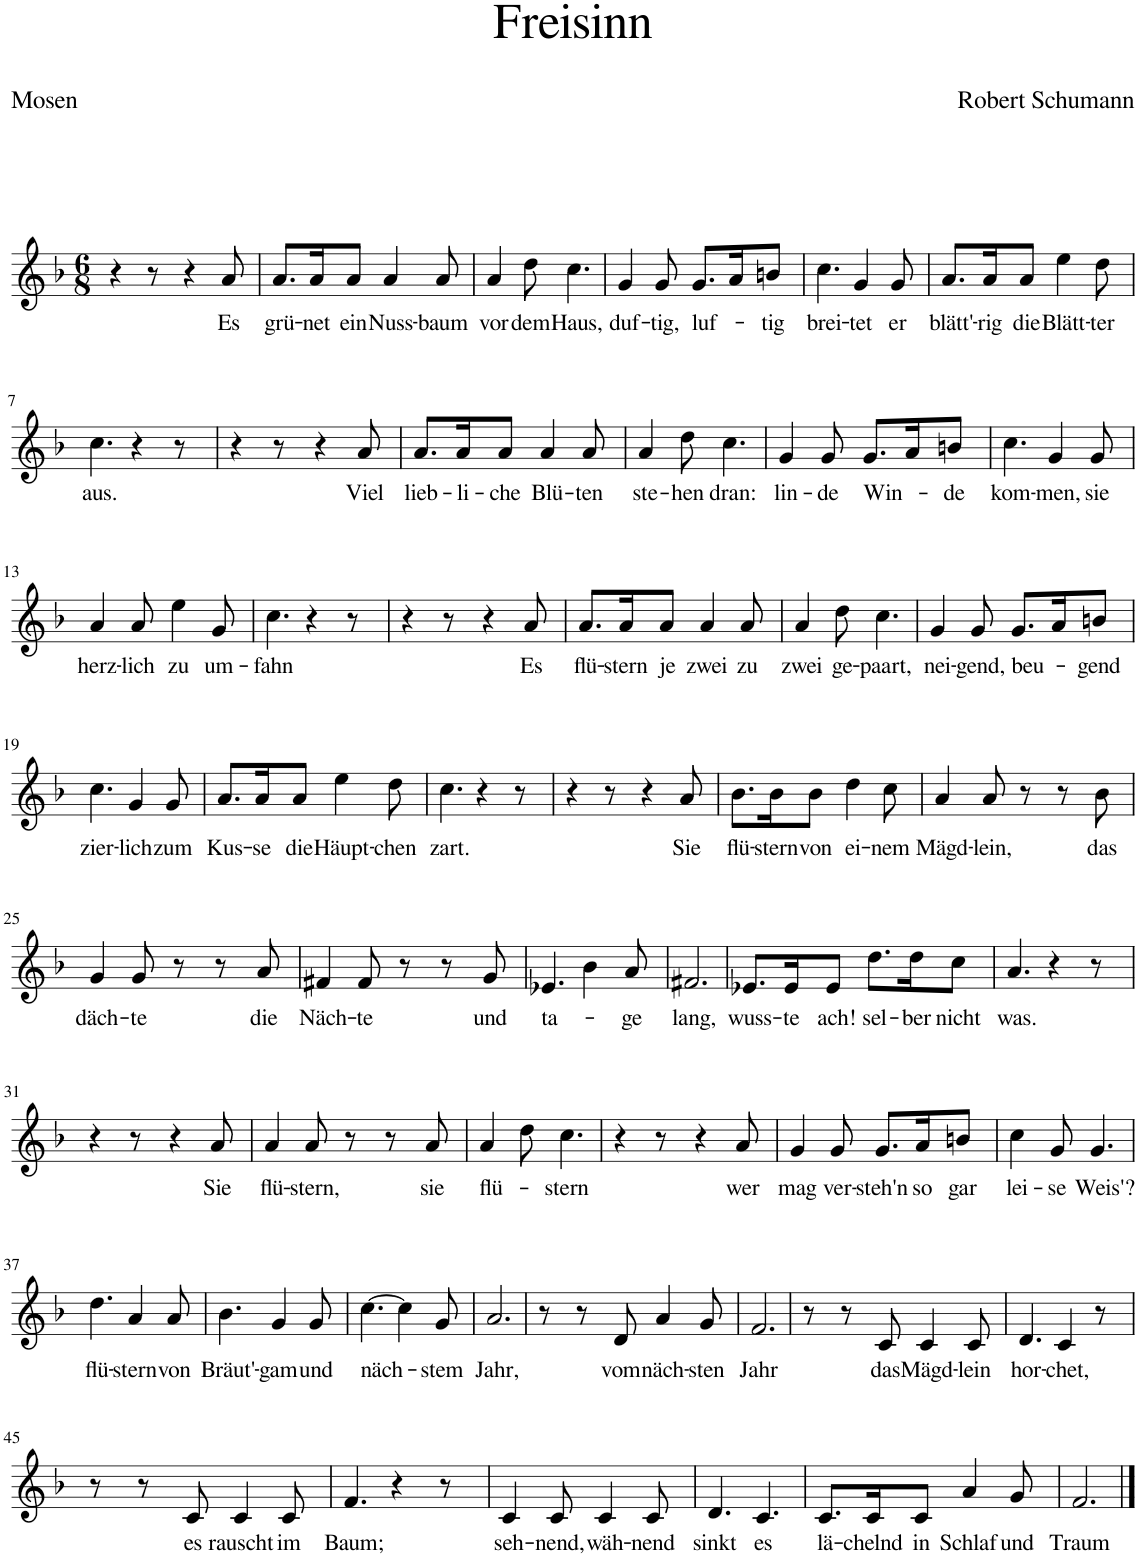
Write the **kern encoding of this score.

**kern	**text
*part1	*part1
*staff1	*staff1
*I"Piano	*
*I'Pno	*
*clefG2	*
*k[b-]	*
*M6/8	*
=1	=1
4r	.
8r	.
4r	.
!	!LO:LY:b
8a/	Es
=2	=2
!	!LO:LY:b
8.a/L	grü-
!	!LO:LY:b
16a/K	-net
!	!LO:LY:b
8a/J	ein
!	!LO:LY:b
4a/	Nuss-
!	!LO:LY:b
8a/	-baum
=3	=3
!	!LO:LY:b
4a/	vor
!	!LO:LY:b
8dd\	dem
!	!LO:LY:b
4.cc\	Haus,
=4	=4
!	!LO:LY:b
4g/	duf-
!	!LO:LY:b
8g/	-tig,
!	!LO:LY:b
8.g/L	luf-
16a/K	.
!	!LO:LY:b
8bn/J	-tig
=5	=5
!	!LO:LY:b
4.cc\	brei-
!	!LO:LY:b
4g/	-tet
!	!LO:LY:b
8g/	er
=6	=6
!	!LO:LY:b
8.a/L	blätt'-
!	!LO:LY:b
16a/K	-rig
!	!LO:LY:b
8a/J	die
!	!LO:LY:b
4ee\	Blätt-
!	!LO:LY:b
8dd\	-ter
!!LO:LB:g=z
=7	=7
!	!LO:LY:b
4.cc\	aus.
4r	.
8r	.
=8	=8
4r	.
8r	.
4r	.
!	!LO:LY:b
8a/	Viel
=9	=9
!	!LO:LY:b
8.a/L	lieb-
!	!LO:LY:b
16a/K	-li-
!	!LO:LY:b
8a/J	-che
!	!LO:LY:b
4a/	Blü-
!	!LO:LY:b
8a/	-ten
=10	=10
!	!LO:LY:b
4a/	ste-
!	!LO:LY:b
8dd\	-hen
!	!LO:LY:b
4.cc\	dran:
=11	=11
!	!LO:LY:b
4g/	lin-
!	!LO:LY:b
8g/	-de
!	!LO:LY:b
8.g/L	Win-
16a/K	.
!	!LO:LY:b
8bn/J	de
=12	=12
!	!LO:LY:b
4.cc\	kom-
!	!LO:LY:b
4g/	-men,
!	!LO:LY:b
8g/	sie
!!LO:LB:g=z
=13	=13
!	!LO:LY:b
4a/	herz-
!	!LO:LY:b
8a/	-lich
!	!LO:LY:b
4ee\	zu
!	!LO:LY:b
8g/	um-
=14	=14
!	!LO:LY:b
4.cc\	-fahn
4r	.
8r	.
=15	=15
4r	.
8r	.
4r	.
!	!LO:LY:b
8a/	Es
=16	=16
!	!LO:LY:b
8.a/L	flü-
!	!LO:LY:b
16a/K	-stern
!	!LO:LY:b
8a/J	je
!	!LO:LY:b
4a/	zwei
!	!LO:LY:b
8a/	zu
=17	=17
!	!LO:LY:b
4a/	zwei
!	!LO:LY:b
8dd\	ge-
!	!LO:LY:b
4.cc\	-paart,
=18	=18
!	!LO:LY:b
4g/	nei-
!	!LO:LY:b
8g/	-gend,
!	!LO:LY:b
8.g/L	beu-
16a/K	.
!	!LO:LY:b
8bn/J	gend
!!LO:LB:g=z
=19	=19
!	!LO:LY:b
4.cc\	zier-
!	!LO:LY:b
4g/	-lich
!	!LO:LY:b
8g/	zum
=20	=20
!	!LO:LY:b
8.a/L	Kus-
!	!LO:LY:b
16a/K	-se
!	!LO:LY:b
8a/J	die
!	!LO:LY:b
4ee\	Häupt-
!	!LO:LY:b
8dd\	-chen
=21	=21
!	!LO:LY:b
4.cc\	zart.
4r	.
8r	.
=22	=22
4r	.
8r	.
4r	.
!	!LO:LY:b
8a/	Sie
=23	=23
!	!LO:LY:b
8.b-\L	flü-
!	!LO:LY:b
16b-\K	-stern
!	!LO:LY:b
8b-\J	von
!	!LO:LY:b
4dd\	ei-
!	!LO:LY:b
8cc\	-nem
=24	=24
!	!LO:LY:b
4a/	Mägd-
!	!LO:LY:b
8a/	-lein,
8r	.
8r	.
!	!LO:LY:b
8b-\	das
!!LO:LB:g=z
=25	=25
!	!LO:LY:b
4g/	däch-
!	!LO:LY:b
8g/	-te
8r	.
8r	.
!	!LO:LY:b
8a/	die
=26	=26
!	!LO:LY:b
4f#X/	Näch-
!	!LO:LY:b
8f#/	-te
8r	.
8r	.
!	!LO:LY:b
8g/	und
=27	=27
!	!LO:LY:b
4.e-X/	ta-
4b-\	.
!	!LO:LY:b
8a/	-ge
=28	=28
!	!LO:LY:b
2.f#X/	lang,
=29	=29
!	!LO:LY:b
8.e-X/L	wuss-
!	!LO:LY:b
16e-/K	-te
!	!LO:LY:b
8e-/J	ach!
!	!LO:LY:b
8.dd\L	sel-
!	!LO:LY:b
16dd\K	-ber
!	!LO:LY:b
8cc\J	nicht
=30	=30
!	!LO:LY:b
4.a/	was.
4r	.
8r	.
!!LO:LB:g=z
=31	=31
4r	.
8r	.
4r	.
!	!LO:LY:b
8a/	Sie
=32	=32
!	!LO:LY:b
4a/	flü-
!	!LO:LY:b
8a/	-stern,
8r	.
8r	.
!	!LO:LY:b
8a/	sie
=33	=33
!	!LO:LY:b
4a/	flü-
8dd\	.
!	!LO:LY:b
4.cc\	-stern
=34	=34
4r	.
8r	.
4r	.
!	!LO:LY:b
8a/	wer
=35	=35
!	!LO:LY:b
4g/	mag
!	!LO:LY:b
8g/	ver-
!	!LO:LY:b
8.g/L	-steh'n
!	!LO:LY:b
16a/K	so
!	!LO:LY:b
8bn/J	gar
=36	=36
!	!LO:LY:b
4cc\	lei-
!	!LO:LY:b
8g/	-se
!	!LO:LY:b
4.g/	Weis'?
!!LO:LB:g=z
=37	=37
!	!LO:LY:b
4.dd\	flü-
!	!LO:LY:b
4a/	-stern
!	!LO:LY:b
8a/	von
=38	=38
!	!LO:LY:b
4.b-\	Bräut'-
!	!LO:LY:b
4g/	-gam
!	!LO:LY:b
8g/	und
=39	=39
!	!LO:LY:b
[4.cc\	näch-
4cc\]	.
!	!LO:LY:b
8g/	-stem
=40	=40
!	!LO:LY:b
2.a/	Jahr,
=41	=41
8r	.
8r	.
!	!LO:LY:b
8d/	vom
!	!LO:LY:b
4a/	näch-
!	!LO:LY:b
8g/	-sten
=42	=42
!	!LO:LY:b
2.f/	Jahr
=43	=43
8r	.
8r	.
!	!LO:LY:b
8c/	das
!	!LO:LY:b
4c/	Mägd-
!	!LO:LY:b
8c/	-lein
=44	=44
!	!LO:LY:b
4.d/	hor-
!	!LO:LY:b
4c/	-chet,
8r	.
!!LO:LB:g=z
=45	=45
8r	.
8r	.
!	!LO:LY:b
8c/	es
!	!LO:LY:b
4c/	rauscht
!	!LO:LY:b
8c/	im
=46	=46
!	!LO:LY:b
4.f/	Baum;
4r	.
8r	.
=47	=47
!	!LO:LY:b
4c/	seh-
!	!LO:LY:b
8c/	-nend,
!	!LO:LY:b
4c/	wäh-
!	!LO:LY:b
8c/	-nend
=48	=48
!	!LO:LY:b
4.d/	sinkt
!	!LO:LY:b
4.c/	es
=49	=49
!	!LO:LY:b
8.c/L	lä-
!	!LO:LY:b
16c/K	-chelnd
!	!LO:LY:b
8c/J	in
!	!LO:LY:b
4a/	Schlaf
!	!LO:LY:b
8g/	und
=50	=50
!	!LO:LY:b
2.f/	Traum
==	==
*-	*-
